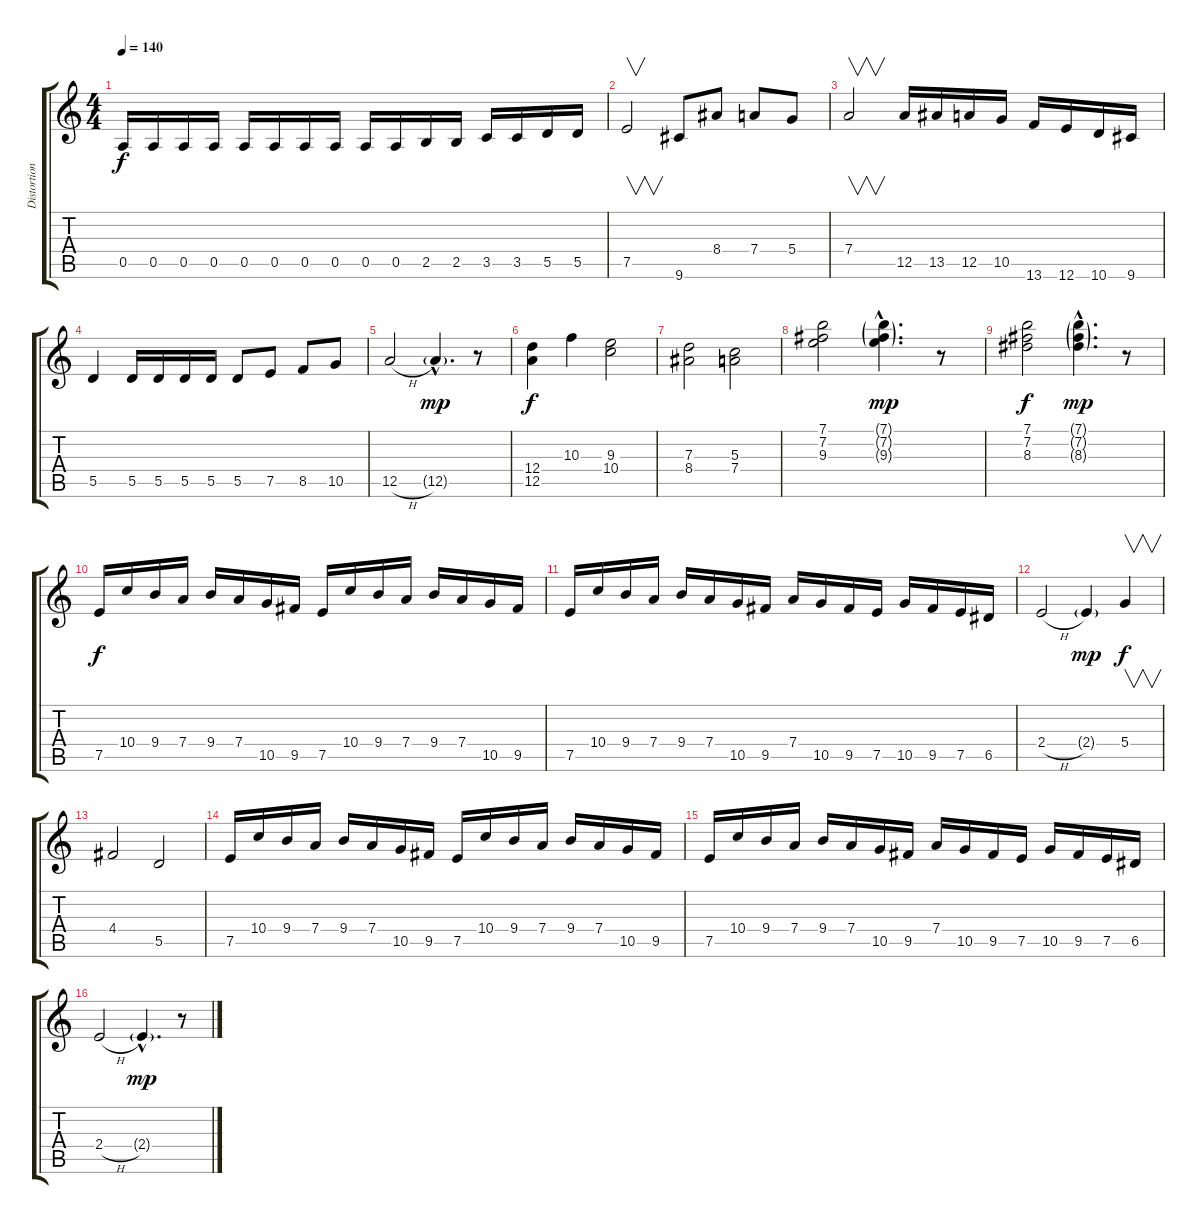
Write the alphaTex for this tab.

\track ("Distortion Guitar" "Distortion") {instrument overdrivenguitar}
\staff {score tabs}
\tuning (E4 B3 G3 D3 A2 E2) {hide}
\ts (4 4)
\tempo 140
\clef g2
\ks c
0.5.16{dy f} 0.5.16 0.5.16 0.5.16 0.5.16 0.5.16 0.5.16 0.5.16 0.5.16 0.5.16 2.5.16 2.5.16 3.5.16 3.5.16 5.5.16 5.5.16 |
7.5.2{v} 9.6.8 8.4.8 7.4.8 5.4.8 |
7.4.2{v} 12.5.16 13.5.16 12.5.16 10.5.16 13.6.16 12.6.16 10.6.16 9.6.16 |
5.5.4 5.5.16 5.5.16 5.5.16 5.5.16 5.5.8 7.5.8 8.5.8 10.5.8 |
12.5{h}.2 12.5{g hac}.4{d dy mp} r.8 |
(12.4 12.5).4{dy f} 10.3.4 (9.3 10.4).2 |
(7.3 8.4).2 (5.3 7.4).2 |
(7.1 7.2 9.3).2 (7.1{g hac} 7.2{g hac} 9.3{g hac}).4{d dy mp} r.8 |
(7.1 7.2 8.3).2{dy f} (7.1{g hac} 7.2{g hac} 8.3{g hac}).4{d dy mp} r.8 |
7.5.16{dy f} 10.4.16 9.4.16 7.4.16 9.4.16 7.4.16 10.5.16 9.5.16 7.5.16 10.4.16 9.4.16 7.4.16 9.4.16 7.4.16 10.5.16 9.5.16 |
7.5.16 10.4.16 9.4.16 7.4.16 9.4.16 7.4.16 10.5.16 9.5.16 7.4.16 10.5.16 9.5.16 7.5.16 10.5.16 9.5.16 7.5.16 6.5.16 |
2.4{h}.2 2.4{g}.4{dy mp} 5.4.4{v dy f} |
4.4.2 5.5.2 |
7.5.16 10.4.16 9.4.16 7.4.16 9.4.16 7.4.16 10.5.16 9.5.16 7.5.16 10.4.16 9.4.16 7.4.16 9.4.16 7.4.16 10.5.16 9.5.16 |
7.5.16 10.4.16 9.4.16 7.4.16 9.4.16 7.4.16 10.5.16 9.5.16 7.4.16 10.5.16 9.5.16 7.5.16 10.5.16 9.5.16 7.5.16 6.5.16 |
2.4{h}.2 2.4{g hac}.4{d dy mp} r.8
